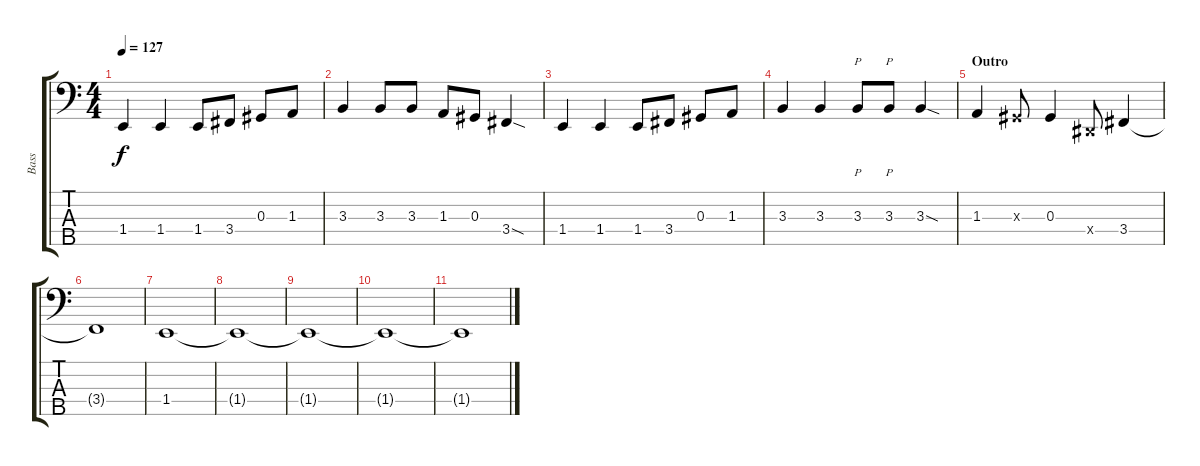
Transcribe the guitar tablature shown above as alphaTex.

\track ("Bass" "Bass") {instrument electricbassfinger}
\staff {score tabs}
\tuning (Gb2 Db2 Ab1 Eb1 Bb0) {hide}
\ts (4 4)
\tempo 127
\clef f4
\ks c
1.4.4{dy f} 1.4.4 1.4.8 3.4.8 0.3.8 1.3.8 |
3.3.4 3.3.8 3.3.8 1.3.8 0.3.8 3.4{sod}.4 |
1.4.4 1.4.4 1.4.8 3.4.8 0.3.8 1.3.8 |
3.3.4 3.3.4 3.3.8{p} 3.3.8{p} 3.3{sod}.4 |
\section ("" "Outro")
1.3.4 0.3{x}.8 0.3.4 0.4{x}.8 3.4.4 |
3.4{t}.1 |
1.4.1 |
1.4{t}.1 |
1.4{t}.1{volume 0} |
1.4{t}.1 |
1.4{t}.1
